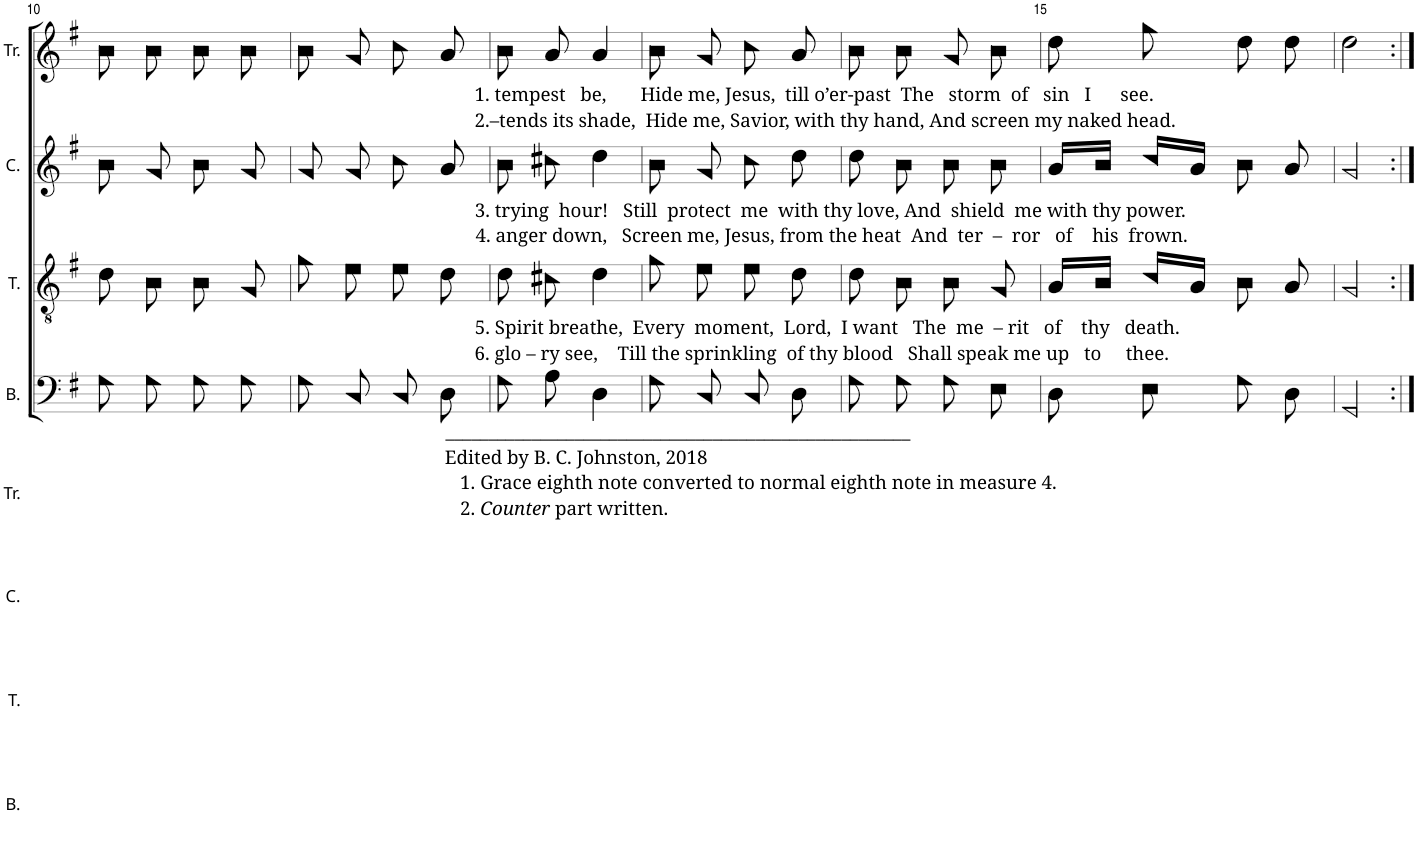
**kern	**kern	**kern	**kern
*part4	*part3	*part2	*part1
*staff4	*staff3	*staff2	*staff1
*I"B.	*I"T.	*I"C.	*I"Tr.
*I'B.	*I'T.	*I'C.	*I'Tr.
!!LO:PB:g=z
*clefF4	*clefGv2	*clefG2	*clefG2
*k[f#]	*k[f#]	*k[f#]	*k[f#]
*M2/4	*M2/4	*M2/4	*M2/4
=10	=10	=10	=10
8G!\L	8d!\	8b!\	8b!\L
8G!\J	8B!\	8g!/	8b!\J
8G!\L	8B!\	8b!\	8b!\L
8G!\J	8G!/	8g!/	8b!\J
=11	=11	=11	=11
8G!\L	8g!\	8g!/	8b!/L
8C!\J	8e!\	8g!/	8g!/J
8C!/L	8e!\	8cc!\	8cc!\L
8D!/J	8d!\	8a!/	8a!\J
=12	=12	=12	=12
!	!	!	!LO:TX:b:t=1. tempest   be,       Hide me, Jesus,  till o’er-past  The   storm  of   sin   I      see.
!	!	!	!LO:TX:b:t=2.–tends its shade,  Hide me, Savior, with thy hand, And screen my naked head.
!	!	!LO:TX:b:t=3. trying  hour!   Still  protect  me  with thy love, And  shield  me with thy power.	!
!	!	!LO:TX:b:t=4. anger down,   Screen me, Jesus, from the heat  And  ter  –  ror   of    his  frown.	!
!	!LO:TX:b:t=5. Spirit breathe,  Every  moment,  Lord,  I want   The  me  – rit   of    thy   death.	!	!
!	!LO:TX:b:t=6. glo – ry see,    Till the sprinkling  of thy blood   Shall speak me up   to     thee.	!	!
!LO:TX:b:t=______________________________________________________	!	!	!
!LO:TX:b:t=Edited by B. C. Johnston, 2018	!	!	!
!LO:TX:b:t=1. Grace eighth note converted to normal eighth note in measure 4.	!	!	!
!LO:TX:b:t=2.	!	!	!
!LO:TX:b:i:t=Counter	!	!	!
!LO:TX:b:t=part written.	!	!	!
8G!\L	8d!\	8b!\	8b!/L
8A!\J	8c#X!\	8cc#X!\	8a!/J
4D!\	4d!\	4dd!\	4a!/
=13	=13	=13	=13
8G!\L	8g!\	8b!\	8b!/L
8C!\J	8e!\	8g!/	8g!/J
8C!/L	8e!\	8cc!\	8cc!\L
8D!/J	8d!\	8dd!\	8a!\J
=14	=14	=14	=14
8G!\L	8d!\	8dd!\	8b!\L
8G!\J	8B!\	8b!\	8b!\J
8G!\L	8B!\	8b!\	8g!/L
8E!\J	8G!/	8b!\	8b!/J
=15	=15	=15	=15
8D!\L	16A!/LL	16a!/LL	8dd!\L
.	16B!/JJ	16b!/JJ	.
8E!\J	16c!/LL	16cc!/LL	8gg!\J
.	16A!/JJ	16a!/JJ	.
8G!\L	8B!\	8b!\	8dd!\L
8D!\J	8A!/	8a!/	8dd!\J
=16	=16	=16	=16
2GG!/	2G!/	2g!/	2dd!\
=:|!	=:|!	=:|!	=:|!
*-	*-	*-	*-
